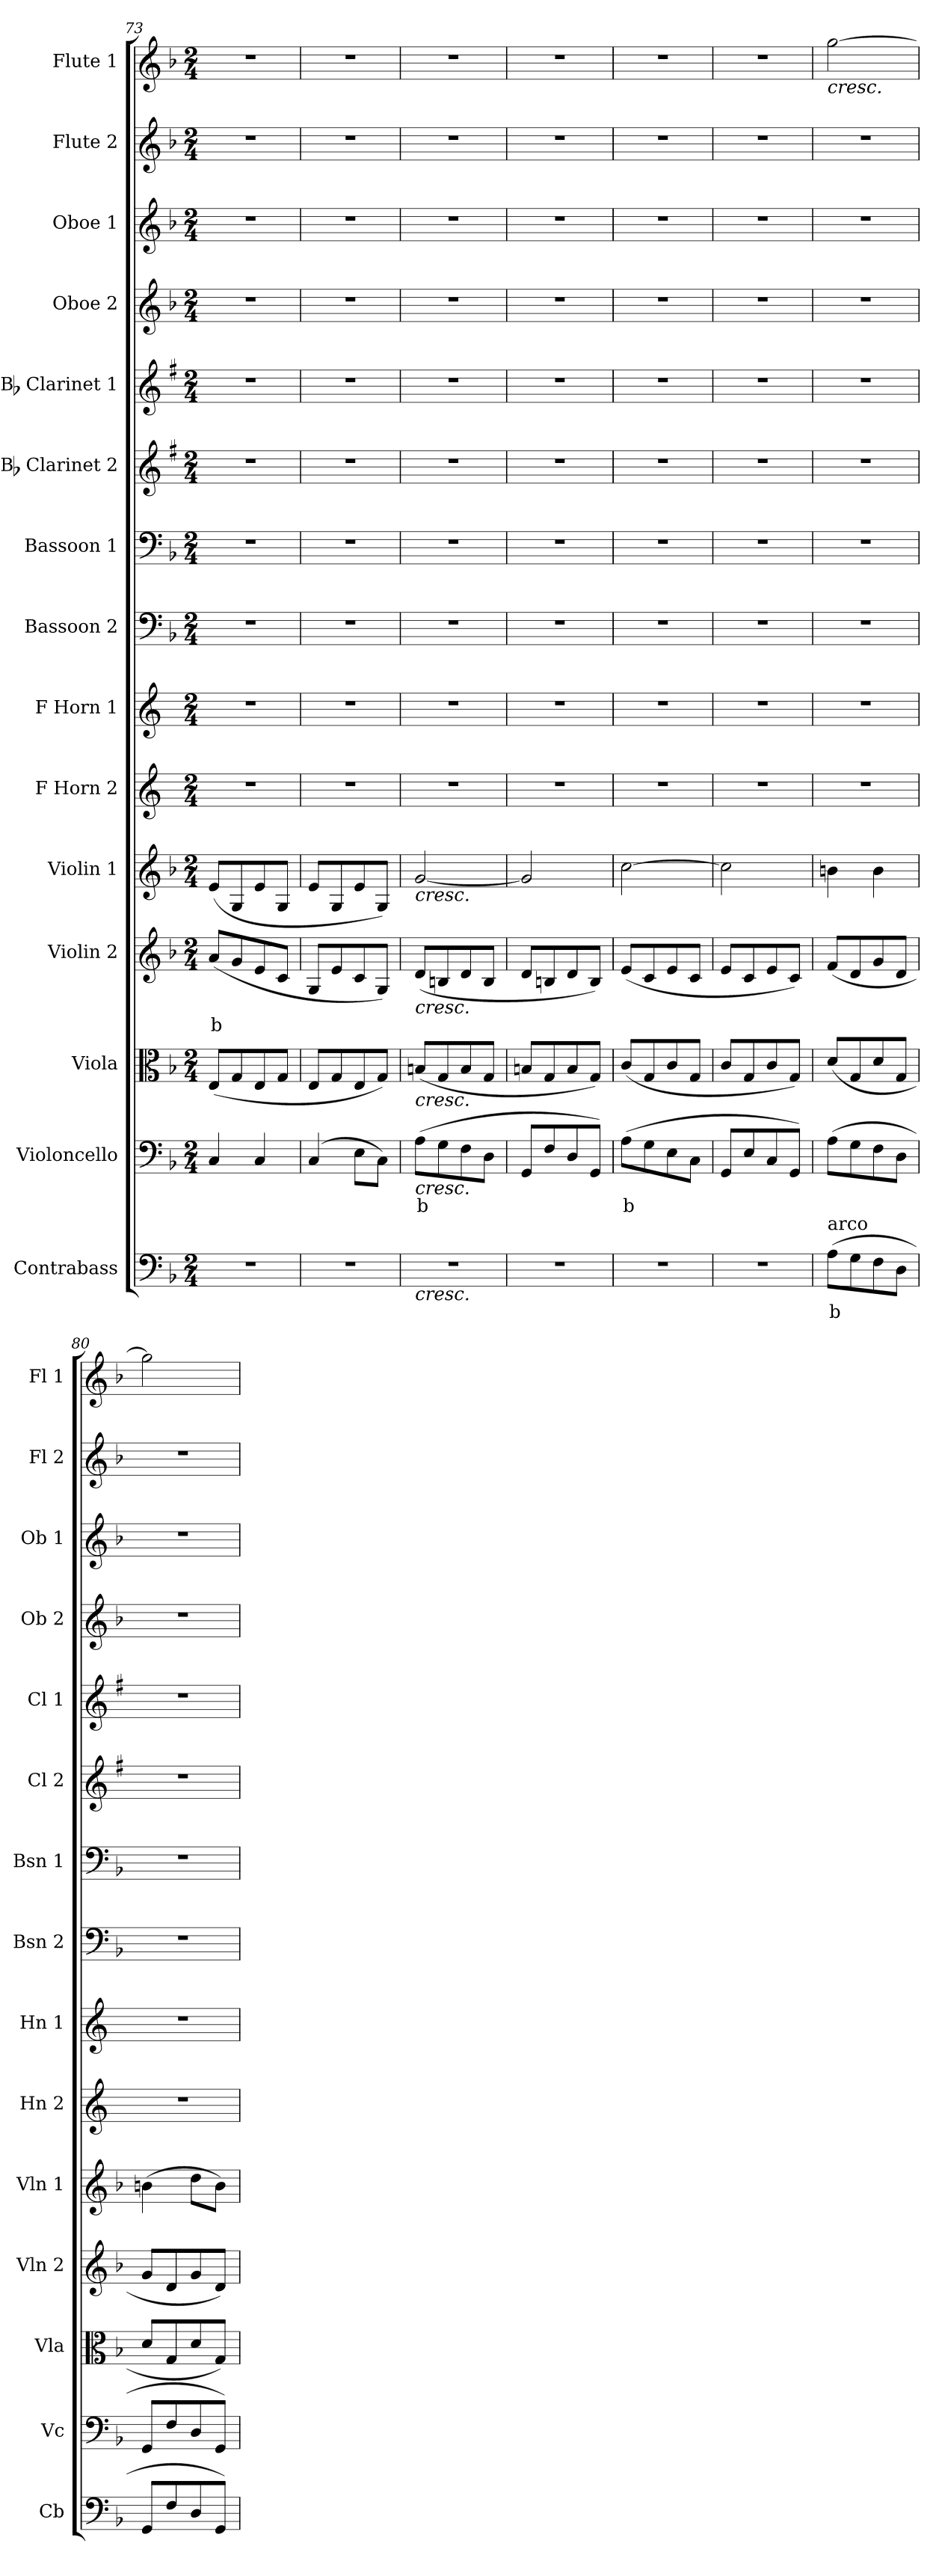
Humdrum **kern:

**kern	**text	**kern	**text	**kern	**kern	**text	**kern	**kern	**kern	**kern	**kern	**kern	**kern	**kern	**kern	**kern	**kern
*part15	*part15	*part14	*part14	*part13	*part12	*part12	*part11	*part10	*part9	*part8	*part7	*part6	*part5	*part4	*part3	*part2	*part1
*staff15	*staff15	*staff14	*staff14	*staff13	*staff12	*staff12	*staff11	*staff10	*staff9	*staff8	*staff7	*staff6	*staff5	*staff4	*staff3	*staff2	*staff1
*I"Contrabass	*	*I"Violoncello	*	*I"Viola	*I"Violin 2	*	*I"Violin 1	*I"F Horn 2	*I"F Horn 1	*I"Bassoon 2	*I"Bassoon 1	*I"Bb Clarinet 2	*I"Bb Clarinet 1	*I"Oboe 2	*I"Oboe 1	*I"Flute 2	*I"Flute 1
*I'Cb	*	*I'Vc	*	*I'Vla	*I'Vln 2	*	*I'Vln 1	*I'Hn 2	*I'Hn 1	*I'Bsn 2	*I'Bsn 1	*I'Cl 2	*I'Cl 1	*I'Ob 2	*I'Ob 1	*I'Fl 2	*I'Fl 1
*clefF4	*	*clefF4	*	*clefC3	*clefG2	*	*clefG2	*clefG2	*clefG2	*clefF4	*clefF4	*clefG2	*clefG2	*clefG2	*clefG2	*clefG2	*clefG2
*ITrd7c12	*	*	*	*	*	*	*	*ITrd4c7	*ITrd4c7	*	*	*ITrd1c2	*ITrd1c2	*	*	*	*
*k[b-]	*	*k[b-]	*	*k[b-]	*k[b-]	*	*k[b-]	*k[b-]	*k[b-]	*k[b-]	*k[b-]	*k[b-]	*k[b-]	*k[b-]	*k[b-]	*k[b-]	*k[b-]
*M2/4	*	*M2/4	*	*M2/4	*M2/4	*	*M2/4	*M2/4	*M2/4	*M2/4	*M2/4	*M2/4	*M2/4	*M2/4	*M2/4	*M2/4	*M2/4
=73	=73	=73	=73	=73	=73	=73	=73	=73	=73	=73	=73	=73	=73	=73	=73	=73	=73
!	!	!	!	!	!	!LO:LY:b:color=#FF0000	!	!	!	!	!	!	!	!	!	!	!
2r	.	4C/	.	(8E/L	(8a/L	b	(8e/L	2r	2r	2r	2r	2r	2r	2r	2r	2r	2r
.	.	.	.	8G/	8g/	.	8G/	.	.	.	.	.	.	.	.	.	.
.	.	4C/	.	8E/	8e/	.	8e/	.	.	.	.	.	.	.	.	.	.
.	.	.	.	8G/J	8c/J	.	8G/J	.	.	.	.	.	.	.	.	.	.
=74	=74	=74	=74	=74	=74	=74	=74	=74	=74	=74	=74	=74	=74	=74	=74	=74	=74
2r	.	(4C/	.	8E/L	8G/L	.	8e/L	2r	2r	2r	2r	2r	2r	2r	2r	2r	2r
.	.	.	.	8G/	8e/	.	8G/	.	.	.	.	.	.	.	.	.	.
.	.	8E\L	.	8E/	8c/	.	8e/	.	.	.	.	.	.	.	.	.	.
.	.	8C\J)	.	8G/J)	8G/J)	.	8G/J)	.	.	.	.	.	.	.	.	.	.
=75	=75	=75	=75	=75	=75	=75	=75	=75	=75	=75	=75	=75	=75	=75	=75	=75	=75
!	!	!	!	!	!	!	!LO:TX:b:i:t=cresc.	!	!	!	!	!	!	!	!	!	!
!	!	!	!	!	!LO:TX:b:i:t=cresc.	!	!	!	!	!	!	!	!	!	!	!	!
!	!	!	!	!LO:TX:b:i:t=cresc.	!	!	!	!	!	!	!	!	!	!	!	!	!
!	!	!LO:TX:b:i:t=cresc.	!	!	!	!	!	!	!	!	!	!	!	!	!	!	!
!LO:TX:b:i:t=cresc.	!	!	!	!	!	!	!	!	!	!	!	!	!	!	!	!	!
!	!	!	!LO:LY:b:color=#FF0000	!	!	!	!	!	!	!	!	!	!	!	!	!	!
2r	.	(8A\L	b	(8Bn/L	(8d/L	.	[2g/	2r	2r	2r	2r	2r	2r	2r	2r	2r	2r
.	.	8G\	.	8G/	8Bn/	.	.	.	.	.	.	.	.	.	.	.	.
.	.	8F\	.	8B/	8d/	.	.	.	.	.	.	.	.	.	.	.	.
.	.	8D\J	.	8G/J	8B/J	.	.	.	.	.	.	.	.	.	.	.	.
=76	=76	=76	=76	=76	=76	=76	=76	=76	=76	=76	=76	=76	=76	=76	=76	=76	=76
2r	.	8GG/L	.	8Bn/L	8d/L	.	2g/]	2r	2r	2r	2r	2r	2r	2r	2r	2r	2r
.	.	8F/	.	8G/	8Bn/	.	.	.	.	.	.	.	.	.	.	.	.
.	.	8D/	.	8B/	8d/	.	.	.	.	.	.	.	.	.	.	.	.
.	.	8GG/J)	.	8G/J)	8B/J)	.	.	.	.	.	.	.	.	.	.	.	.
=77	=77	=77	=77	=77	=77	=77	=77	=77	=77	=77	=77	=77	=77	=77	=77	=77	=77
!	!	!	!LO:LY:b:color=#FF0000	!	!	!	!	!	!	!	!	!	!	!	!	!	!
2r	.	(8A\L	b	(8c/L	(8e/L	.	[2cc\	2r	2r	2r	2r	2r	2r	2r	2r	2r	2r
.	.	8G\	.	8G/	8c/	.	.	.	.	.	.	.	.	.	.	.	.
.	.	8E\	.	8c/	8e/	.	.	.	.	.	.	.	.	.	.	.	.
.	.	8C\J	.	8G/J	8c/J	.	.	.	.	.	.	.	.	.	.	.	.
=78	=78	=78	=78	=78	=78	=78	=78	=78	=78	=78	=78	=78	=78	=78	=78	=78	=78
2r	.	8GG/L	.	8c/L	8e/L	.	2cc\]	2r	2r	2r	2r	2r	2r	2r	2r	2r	2r
.	.	8E/	.	8G/	8c/	.	.	.	.	.	.	.	.	.	.	.	.
.	.	8C/	.	8c/	8e/	.	.	.	.	.	.	.	.	.	.	.	.
.	.	8GG/J)	.	8G/J)	8c/J)	.	.	.	.	.	.	.	.	.	.	.	.
!!LO:PB:g=z
=79	=79	=79	=79	=79	=79	=79	=79	=79	=79	=79	=79	=79	=79	=79	=79	=79	=79
!	!	!	!	!	!	!	!	!	!	!	!	!	!	!	!	!	!LO:TX:b:i:t=cresc.
!LO:TX:a:t=arco	!	!	!	!	!	!	!	!	!	!	!	!	!	!	!	!	!
!	!LO:LY:b:color=#FF0000	!	!	!	!	!	!	!	!	!	!	!	!	!	!	!	!
(8AA\L	b	(8A\L	.	(8d/L	(8f/L	.	4bn\	2r	2r	2r	2r	2r	2r	2r	2r	2r	[2gg\
8GG\	.	8G\	.	8G/	8d/	.	.	.	.	.	.	.	.	.	.	.	.
8FF\	.	8F\	.	8d/	8g/	.	4b\	.	.	.	.	.	.	.	.	.	.
8DD\J	.	8D\J	.	8G/J	8d/J	.	.	.	.	.	.	.	.	.	.	.	.
=80	=80	=80	=80	=80	=80	=80	=80	=80	=80	=80	=80	=80	=80	=80	=80	=80	=80
8GGG/L	.	8GG/L	.	8d/L	8g/L	.	(4bn\	2r	2r	2r	2r	2r	2r	2r	2r	2r	2gg\]
8FF/	.	8F/	.	8G/	8d/	.	.	.	.	.	.	.	.	.	.	.	.
8DD/	.	8D/	.	8d/	8g/	.	8dd\L	.	.	.	.	.	.	.	.	.	.
8GGG/J)	.	8GG/J)	.	8G/J)	8d/J)	.	8b\J)	.	.	.	.	.	.	.	.	.	.
=	=	=	=	=	=	=	=	=	=	=	=	=	=	=	=	=	=
*-	*-	*-	*-	*-	*-	*-	*-	*-	*-	*-	*-	*-	*-	*-	*-	*-	*-
